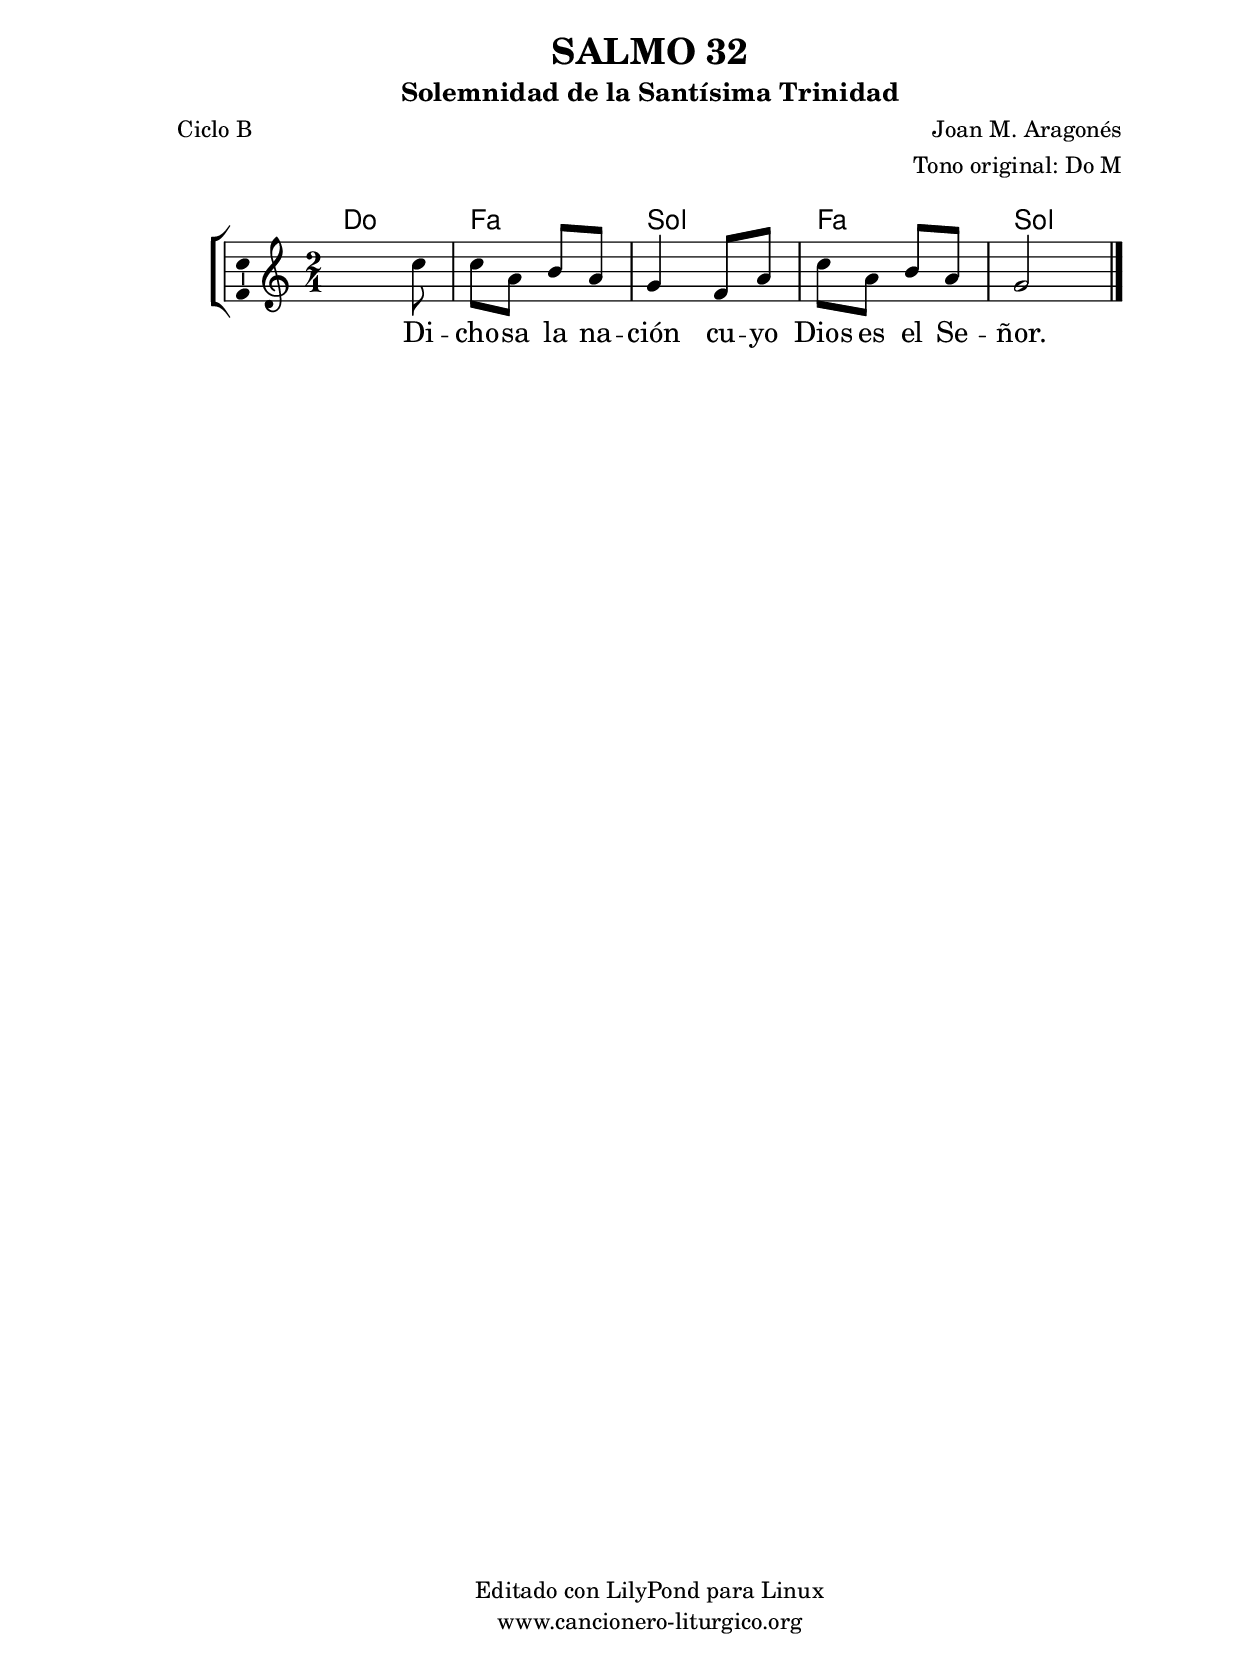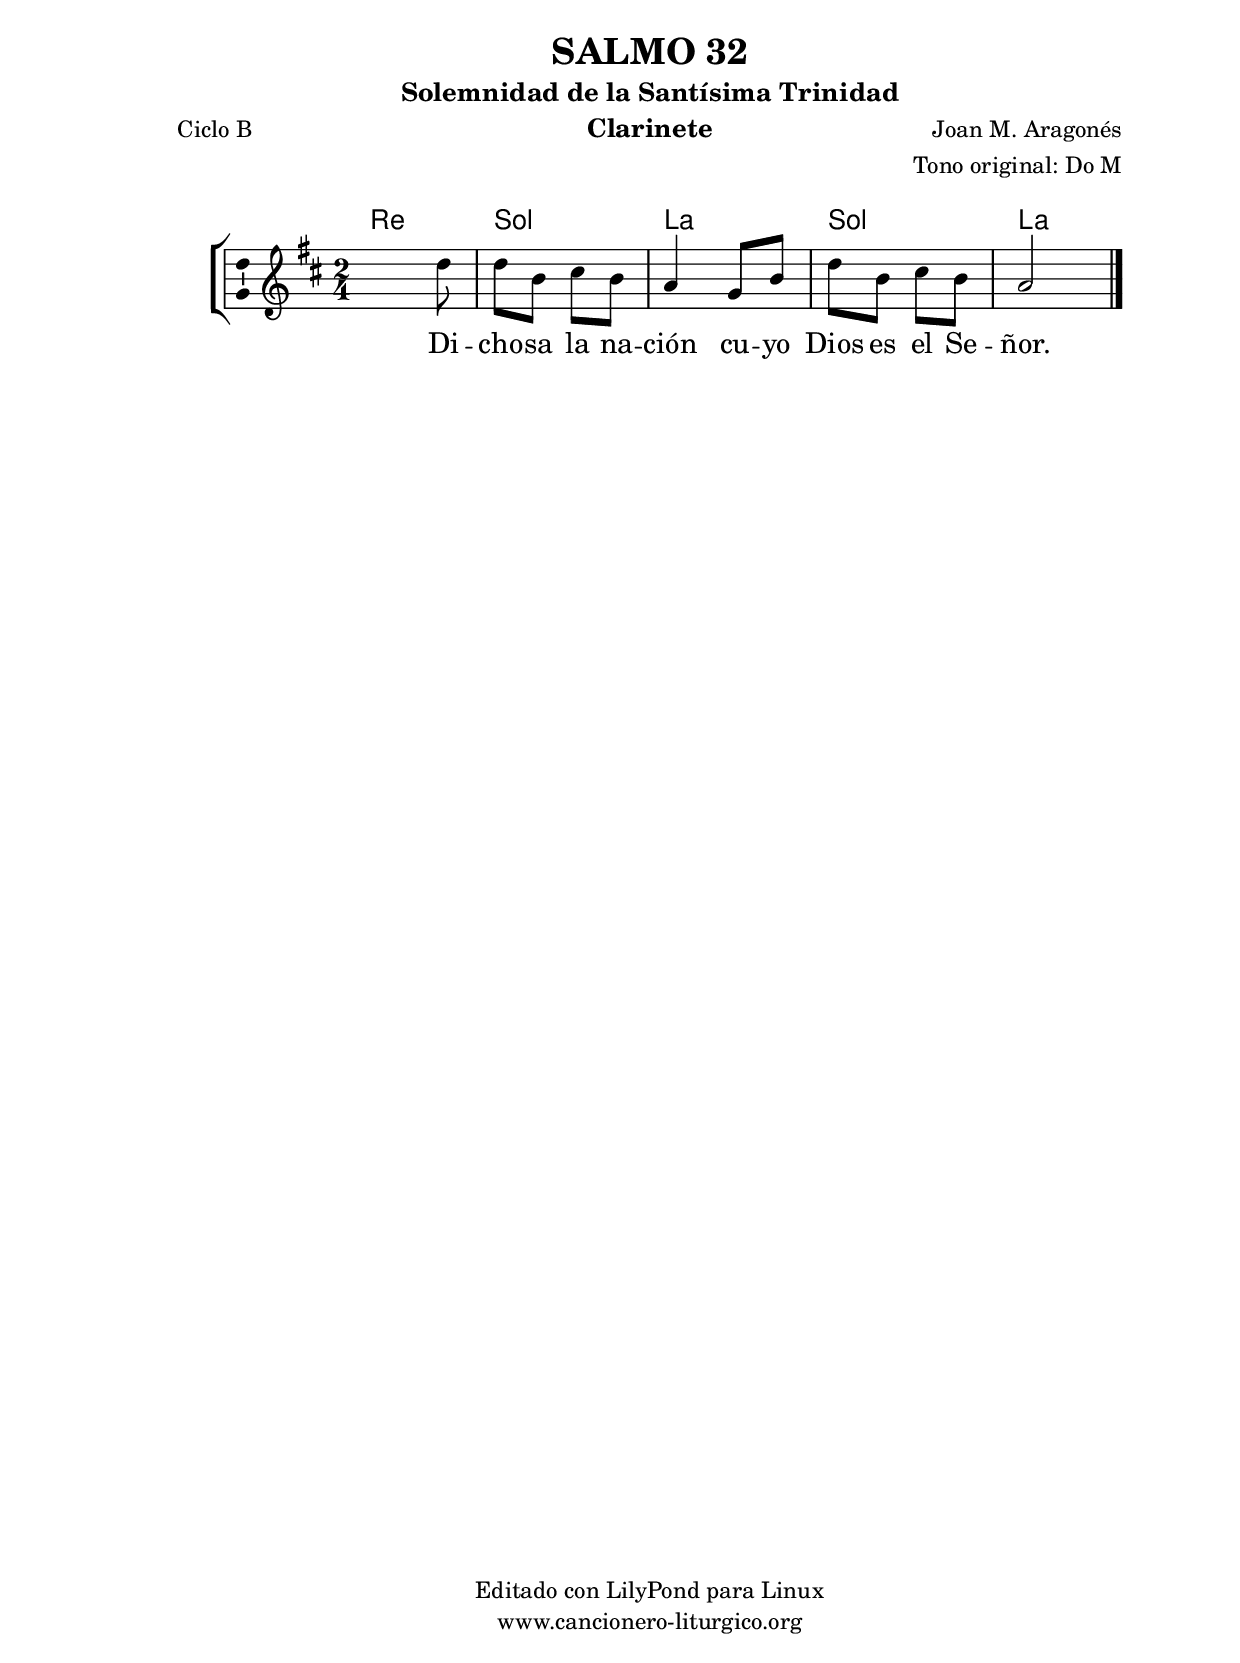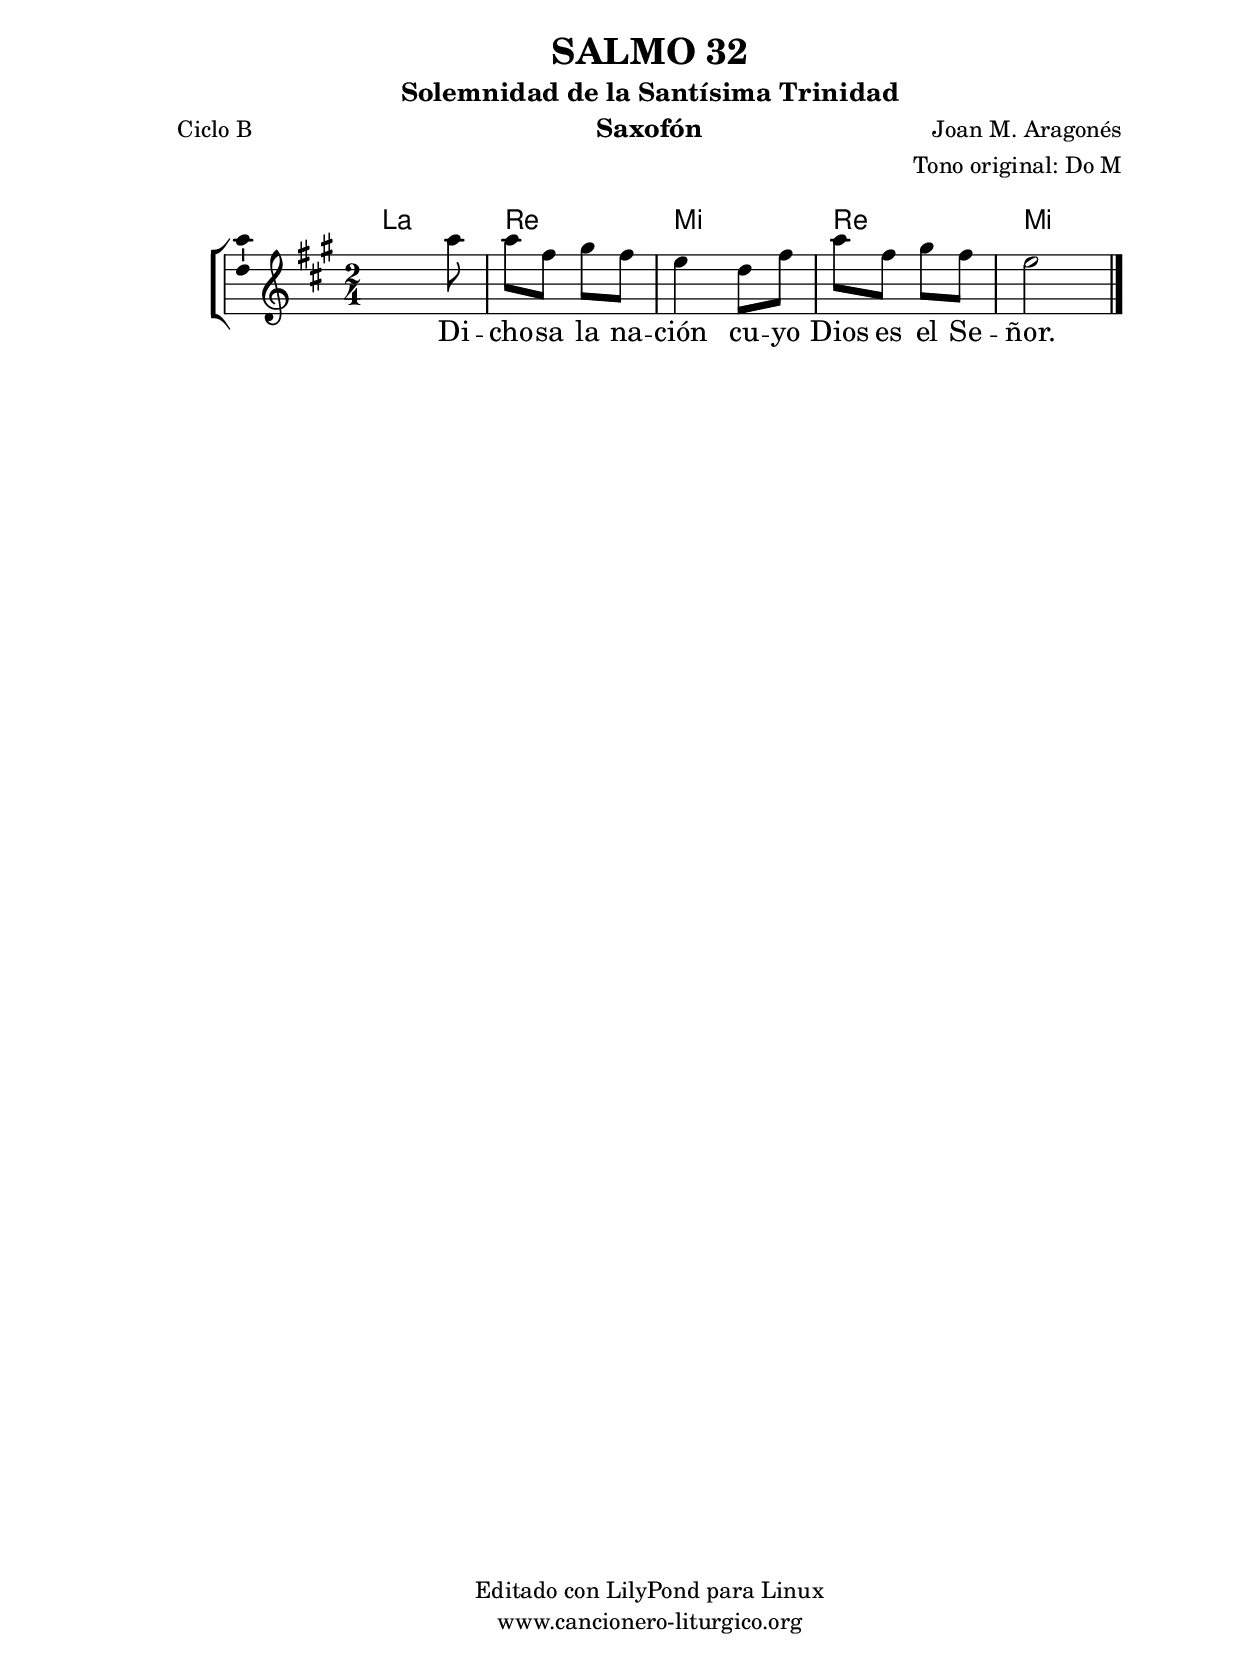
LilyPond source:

%
%para convertir .midi en .wav:
%timidity filename.midi -Ow -o finename.wav
%
%
%Para convertir de .wav a .mp3:
%lame -h -m j filename.wav
%
%
%para escuchar el midi:
%timidity nombrefichero.midi
%


%versión de lilypond para la que se ha escrito esta partitura:
\version "2.16.0"

	%Tamaño papel
	#(set-default-paper-size "a4")
	%Tamaño partitura
	#(set-global-staff-size 20)
	%No responde al pulsar sobre una nota
	#(ly:set-option 'point-and-click #f)

%parámetros del encabezamiento:
\header {
	title = "SALMO 32"
	subtitle = "Solemnidad de la Santísima Trinidad"
	composer = "Joan M. Aragonés"
	poet = "Ciclo B"
	meter = ""
	arranger = "Tono original: Do M"
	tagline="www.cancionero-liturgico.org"
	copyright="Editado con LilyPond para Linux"
	}

%parámetros asociados al papel:
\paper  {
	oddHeaderMarkup = \markup {\fill-line { \on-the-fly #not-first-page \fromproperty #'header:title \on-the-fly #not-first-page \fromproperty #'header:composer }}
	evenHeaderMarkup = \markup {\fill-line { \fromproperty #'header:composer \fromproperty #'header:title }}
	#(set-paper-size "a4")
	print-page-number = ##f
	first-page-number = 1
	print-first-page-number = ##f
%	head-separation = 3.0 \cm
	top-margin = 2.0 \cm
	bottom-margin = 0.5\cm
%%%	bottom-margin = -1.0\cm
	left-margin = 3.0 \cm
	line-width = 16.0 \cm 
	indent = 8\mm
	interscoreline = 2.\mm
	between-system-space = 15\mm
%	para que las partituras no llenen la hoja:
	ragged-bottom = ##t
%	idem para la última hoja:
	ragged-last-bottom = ##f
%	para que las partituras llenen el ancho del papel:
	ragged-last = ##f
	after-title-space = 2.5 \cm
%page-count=1
%system-count=2

	%Flexible Vertical Spacing
%	markup-markup-spacing =
%	#'((basic-distance . 15) (minimum-distance . 15) (padding . 3))
	markup-system-spacing =
	#'((basic-distance . 15) (minimum-distance . 15) (padding . 3))
	system-system-spacing =
	#'((basic-distance . 15) (minimum-distance . 15) (padding . 3))
	score-system-spacing =
	#'((basic-distance . 15) (minimum-distance . 15) (padding . 5))
%	top-system-spacing = % header
%	#'((basic-distance . 8) (minimum-distance . 0) (padding . 3))
%	top-markup-spacing =
%	#'((basic-distance . 20) (minimum-distance . 20) (padding . 3))
	last-bottom-spacing = % footer
	#'((basic-distance . 5) (minimum-distance . 5) (padding . 3))
%	score-markup-spacing =
%	#'((basic-distance . 16) (minimum-distance . 13) (padding . 3))

	}


%parámetros que afectan a toda la partitura:
global =  {
	%clave de sol (G):
	\clef G
	%armadura:
%	\transpose f a
	\key c \major
	\tempo 4=80
	\set Score.tempoHideNote = ##t
	}


acordes = {
	\italianChords
	\chordmode {
%	\transpose f a
{

c2
f2 g f g

	}
	}
}

melodia = 
%	\transpose f a
{
	\relative c''{

\time 2/4
s4 s8 c8
c8 a b a
g4 f8 a
c8 a b a
g2

	\bar "|."
	}
	}


texto = \lyricmode {
Di -- cho -- sa la na -- ción
cu -- yo Dios es el Se -- ñor.
	}


acordesStaff = \context ChordNames = acordesStaff <<
	\set chordChanges = ##t
	\acordes
	>>


vozStaff = \context Voice = vozStaff
\with {\consists "Ambitus_engraver"}
<<
%	\set Staff.instrumentName = ""
%	\set Staff.shortInstrumentName = ""
%	\set Staff.midiInstrument = #"clarinet"
%	\set Staff.midiInstrument = #"cello"
%	\set Staff.midiInstrument = #"flute"
	\set Staff.midiInstrument = #"electric guitar (jazz)"
%	\set Staff.midiInstrument = #"english horn"
%	\set Staff.midiInstrument = #"violin"
%	\set Staff.midiInstrument = #"glockenspiel"
	\set Staff.midiMinimumVolume = #0.7
	\set Staff.midiMaximumVolume = #0.9
	\global
	\melodia
	>>


textoStaff = \context Lyrics = textoStaff <<
	\lyricsto vozStaff \texto
	>>

\book {
	\score {
		\context ChoirStaff {
			\override StaffGroup.SystemStartBracket #'collapse-height = #1
			\override Score.SystemStartBar #'collapse-height = #1
			<<
			\acordesStaff
			\vozStaff
			\textoStaff
			>>
			}
		\layout {
	    		\context {
				\Lyrics
				\override LyricText #'font-size = #2
				}
	   		 \context {
				\Score
				%fontSize = #3
				\override StaffSymbol #'staff-space = #(magstep +3)
				%\override Beam #'thickness = #0.55
				%\override SpacingSpanner #'spacing-increment = #1.0
				%\override Slur #'height-limit = #1.5
				}
			}
		}
	\score {
		\unfoldRepeats
		\context ChoirStaff {
			<<
			\acordesStaff
			\vozStaff
			>>
			}
		\midi {
	  		\context {
	  			\Score
				tempoWholesPerMinute = #(ly:make-moment 70 4)
				}
			}
		}
	}

%Partitura para clarinete
#(define output-suffix "C")
\book {
	\header{
		instrument = "Clarinete"
		}
	\score {
		\context ChoirStaff {
			\override StaffGroup.SystemStartBracket #'collapse-height = #1
			\override Score.SystemStartBar #'collapse-height = #1
\transpose c d
			<<
			\acordesStaff
			\vozStaff
			\textoStaff
			>>
			}
		\layout {
	    		\context {
				\Lyrics
				\override LyricText #'font-size = #2
				}
	   		 \context {
				\Score
				%fontSize = #3
				\override StaffSymbol #'staff-space = #(magstep +3)
				%\override Beam #'thickness = #0.55
				%\override SpacingSpanner #'spacing-increment = #1.0
				%\override Slur #'height-limit = #1.5
				}
			}
		}
	}

%Partitura para saxofón
#(define output-suffix "S")
\book {
	\header{
		instrument = "Saxofón"
		}
	\score {
		\context ChoirStaff {
			\override StaffGroup.SystemStartBracket #'collapse-height = #1
			\override Score.SystemStartBar #'collapse-height = #1
\transpose c a
			<<
			\acordesStaff
			\vozStaff
			\textoStaff
			>>
			}
		\layout {
	    		\context {
				\Lyrics
				\override LyricText #'font-size = #2
				}
	   		 \context {
				\Score
				%fontSize = #3
				\override StaffSymbol #'staff-space = #(magstep +3)
				%\override Beam #'thickness = #0.55
				%\override SpacingSpanner #'spacing-increment = #1.0
				%\override Slur #'height-limit = #1.5
				}
			}
		}
	}

